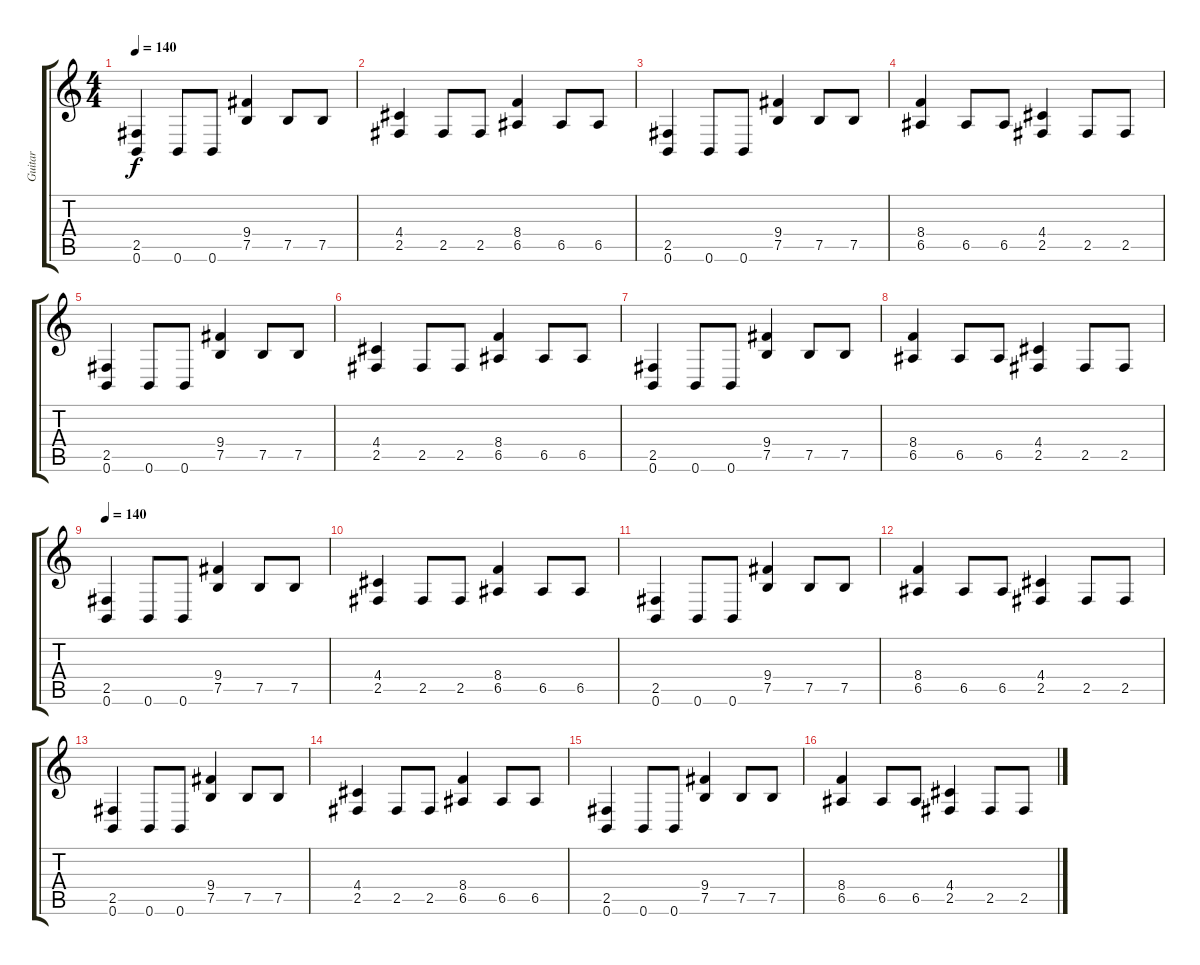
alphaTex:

\track ("Guitar" "Guitar") {instrument overdrivenguitar}
\staff {score tabs}
\tuning (B3 Gb3 D3 A2 E2 B1) {hide}
\ts (4 4)
\tempo 140
\clef g2
\ks c
(2.5 0.6).4{dy f} 0.6.8 0.6.8 (9.4 7.5).4 7.5.8 7.5.8 |
(4.4 2.5).4 2.5.8 2.5.8 (8.4 6.5).4 6.5.8 6.5.8 |
(2.5 0.6).4 0.6.8 0.6.8 (9.4 7.5).4 7.5.8 7.5.8 |
(8.4 6.5).4 6.5.8 6.5.8 (4.4 2.5).4 2.5.8 2.5.8 |
(2.5 0.6).4 0.6.8 0.6.8 (9.4 7.5).4 7.5.8 7.5.8 |
(4.4 2.5).4 2.5.8 2.5.8 (8.4 6.5).4 6.5.8 6.5.8 |
(2.5 0.6).4 0.6.8 0.6.8 (9.4 7.5).4 7.5.8 7.5.8 |
(8.4 6.5).4 6.5.8 6.5.8 (4.4 2.5).4 2.5.8 2.5.8 |
\tempo 140
(2.5 0.6).4 0.6.8 0.6.8 (9.4 7.5).4 7.5.8 7.5.8 |
(4.4 2.5).4 2.5.8 2.5.8 (8.4 6.5).4 6.5.8 6.5.8 |
(2.5 0.6).4 0.6.8 0.6.8 (9.4 7.5).4 7.5.8 7.5.8 |
(8.4 6.5).4 6.5.8 6.5.8 (4.4 2.5).4 2.5.8 2.5.8 |
(2.5 0.6).4 0.6.8 0.6.8 (9.4 7.5).4 7.5.8 7.5.8 |
(4.4 2.5).4 2.5.8 2.5.8 (8.4 6.5).4 6.5.8 6.5.8 |
(2.5 0.6).4 0.6.8 0.6.8 (9.4 7.5).4 7.5.8 7.5.8 |
(8.4 6.5).4 6.5.8 6.5.8 (4.4 2.5).4 2.5.8 2.5.8
